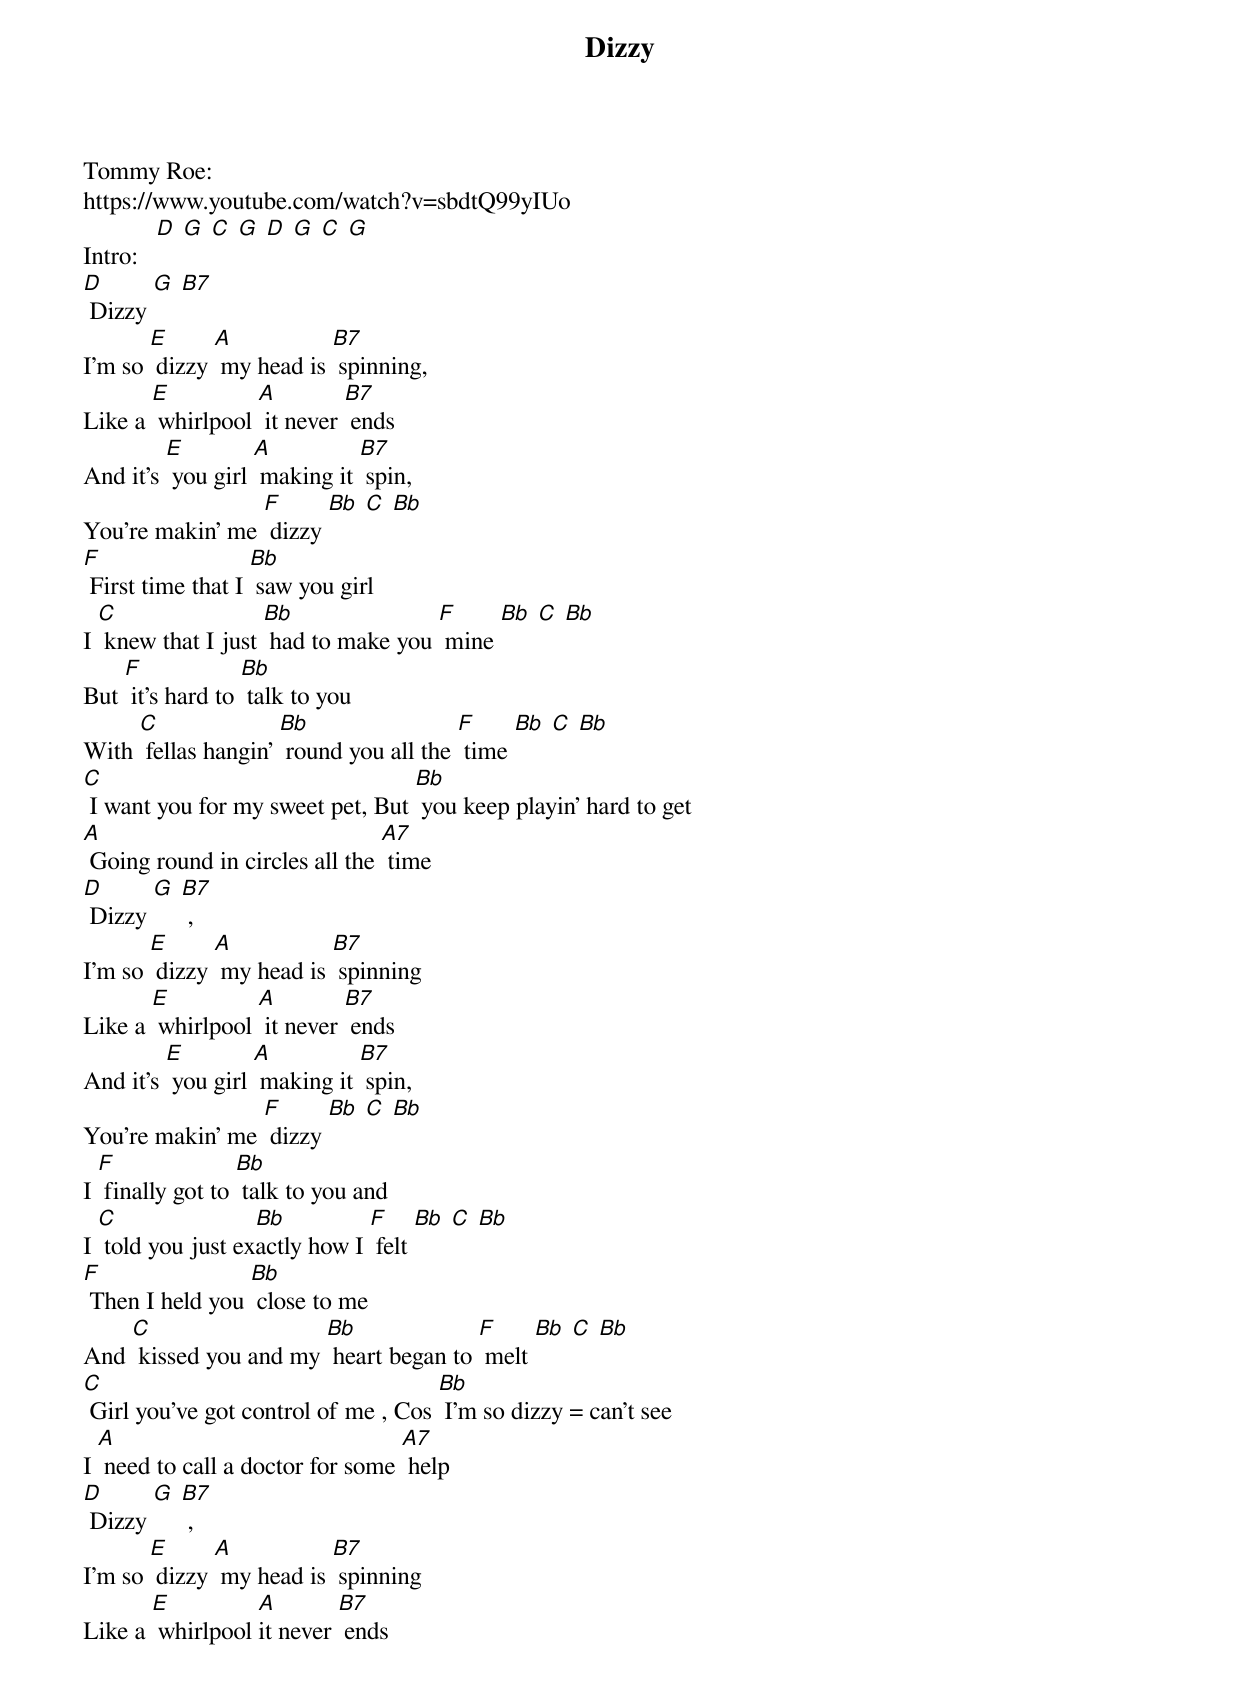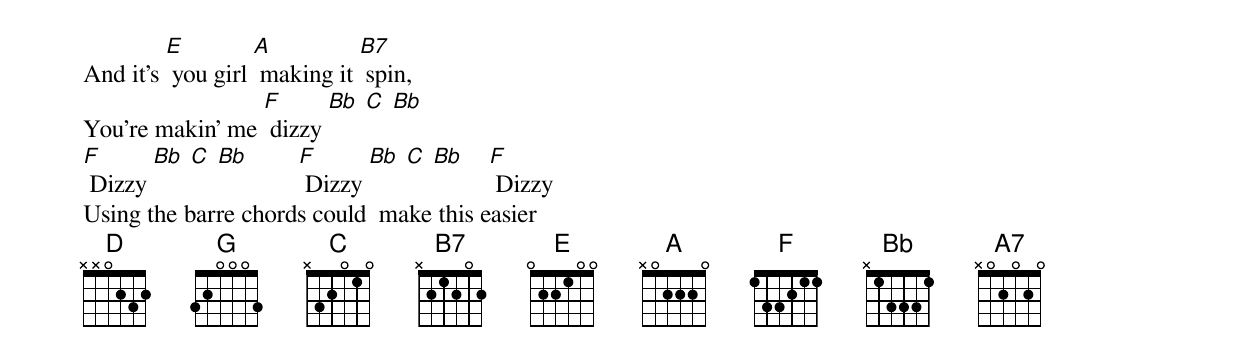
{t: Dizzy }
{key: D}
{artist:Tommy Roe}
Tommy Roe:
https://www.youtube.com/watch?v=sbdtQ99yIUo
{c: }
Intro:   [D] [G] [C] [G] [D] [G] [C] [G]
[D] Dizzy [G] [B7]
I’m so [E] dizzy [A] my head is [B7] spinning,
Like a [E] whirlpool [A] it never [B7] ends
And it’s [E] you girl [A] making it [B7] spin,
You’re makin’ me [F] dizzy [Bb] [C] [Bb]
{c: }
[F] First time that I [Bb] saw you girl
I [C] knew that I just [Bb] had to make you [F] mine [Bb] [C] [Bb]
But [F] it’s hard to [Bb] talk to you
With [C] fellas hangin’ [Bb] round you all the [F] time [Bb] [C] [Bb]
[C] I want you for my sweet pet, But [Bb] you keep playin’ hard to get
[A] Going round in circles all the [A7] time
{c: }
[D] Dizzy [G] [B7] ,
I’m so [E] dizzy [A] my head is [B7] spinning
Like a [E] whirlpool [A] it never [B7] ends
And it’s [E] you girl [A] making it [B7] spin,
You’re makin’ me [F] dizzy [Bb] [C] [Bb]
{c: }
I [F] finally got to [Bb] talk to you and
I [C] told you just ex[Bb]actly how I [F] felt [Bb] [C] [Bb]
[F] Then I held you [Bb] close to me
And [C] kissed you and my [Bb] heart began to [F] melt [Bb] [C] [Bb]
[C] Girl you’ve got control of me , Cos [Bb] I'm so dizzy = can’t see
I [A] need to call a doctor for some [A7] help
{c: }
[D] Dizzy [G] [B7] ,
I’m so [E] dizzy [A] my head is [B7] spinning
Like a [E] whirlpool [A]it never [B7] ends
And it’s [E] you girl [A] making it [B7] spin,
You’re makin’ me [F] dizzy [Bb] [C] [Bb]
{c: }
[F] Dizzy [Bb] [C] [Bb]        [F] Dizzy [Bb] [C] [Bb]    [F] Dizzy
{c: }
Using the barre chords could  make this easier
